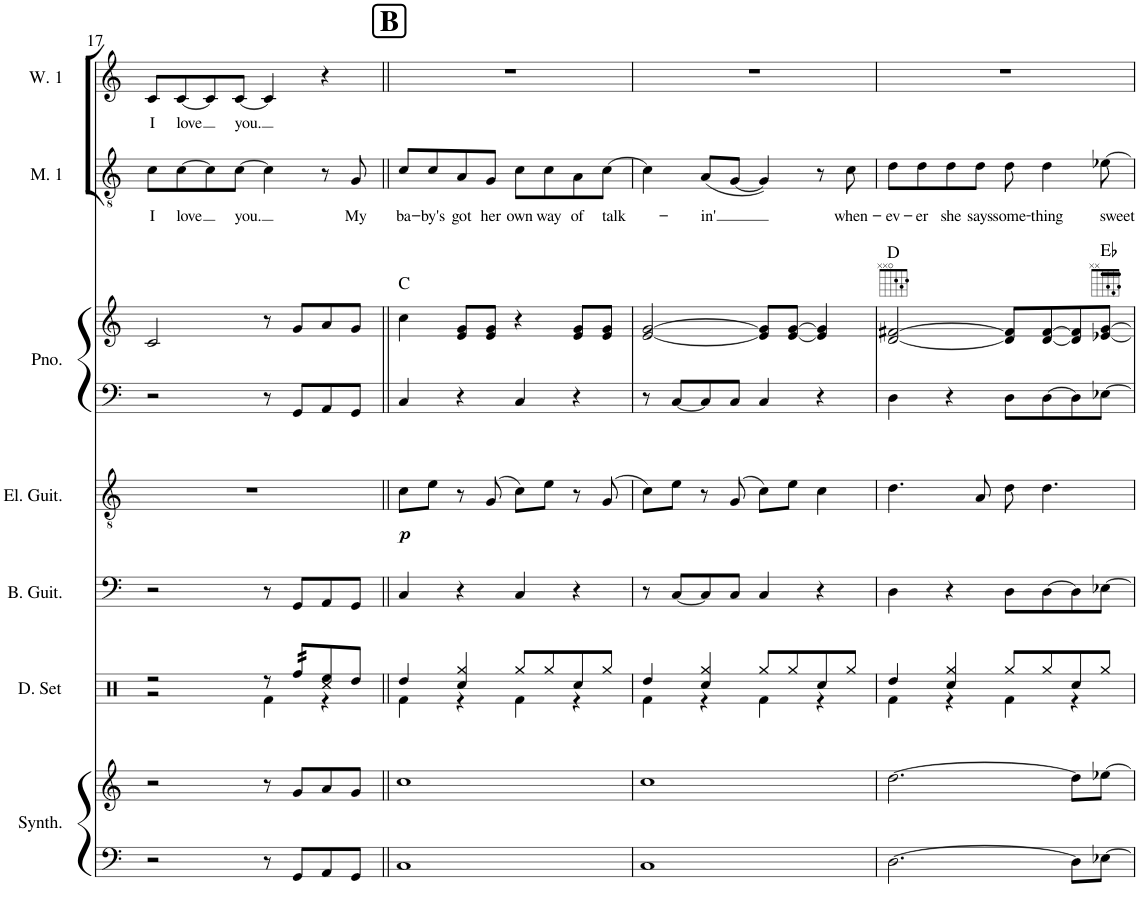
**kern	**kern	**kern	**kern	**dynam	**kern	**kern	**harte	**kern	**text	**kern	**text
*part6	*part6	*part5	*part4	*part4	*part3	*part3	*part3	*part2	*part2	*part1	*part1
*staff8	*staff7	*staff6	*staff5	*staff5	*staff4	*staff3	*	*staff2	*staff2	*staff1	*staff1
*I"Brightness Synthesizer	*	*I"Bass Guitar	*I"Electric Guitar	*	*I"Piano	*	*	*I"Men 1	*	*I"Women 1	*
*I'Synth.	*	*I'B. Guit.	*I'El. Guit.	*	*I'Pno.	*	*	*I'M. 1	*	*I'W. 1	*
!!LO:PB:g=z
*clefF4	*clefG2	*clefF4	*clefGv2	*	*clefF4	*clefG2	*	*clefGv2	*	*clefG2	*
*	*	*Trd7c12	*	*	*	*	*	*	*	*	*
*k[]	*k[]	*k[]	*k[]	*	*k[]	*k[]	*	*k[]	*	*k[]	*
*M4/4	*M4/4	*M4/4	*M4/4	*	*M4/4	*M4/4	*	*M4/4	*	*M4/4	*
=17	=17	=17	=17	=17	=17	=17	=17	=17	=17	=17	=17
!	!	!	!	!	!	!	!	!	!LO:LY:b	!	!LO:LY:b
2r	2r	2r	1r	.	2r	2c/	.	8c\L	I	8c/L	I
!	!	!	!	!	!	!	!	!	!LO:LY:b	!	!LO:LY:b
.	.	.	.	.	.	.	.	[8c\	love	[8c/	love
.	.	.	.	.	.	.	.	8c\]	.	8c/]	.
!	!	!	!	!	!	!	!	!	!LO:LY:b	!	!LO:LY:b
.	.	.	.	.	.	.	.	[8c\J	you.	[8c/J	you.
8r	8r	8r	.	.	8r	8r	.	4c\]	.	4c/]	.
8GG/L	8g/L	8GG/L	.	.	8GG/L	8g/L	.	.	.	.	.
8AA/	8a/	8AA/	.	.	8AA/	8a/	.	8r	.	4r	.
!	!	!	!	!	!	!	!	!	!LO:LY:b	!	!
8GG/J	8g/J	8GG/J	.	.	8GG/J	8g/J	.	8G/	My	.	.
!!LO:REH:place=s1:a:B:cj:fs=14:t=B
=18||	=18||	=18||	=18||	=18||	=18||	=18||	=18||	=18||	=18||	=18||	=18||
!	!	!	!	!LO:DY:b	!	!	!	!	!LO:LY:b	!	!
1C	1cc	4C/	8c\L	p	4C/	4cc\	C:maj	8c/L	ba-	1r	.
!	!	!	!	!	!	!	!	!	!LO:LY:b	!	!
.	.	.	8e\J	.	.	.	.	8c/	-by's	.	.
!	!	!	!	!	!	!	!	!	!LO:LY:b	!	!
.	.	4r	8r	.	4r	8e/ 8g/L	.	8A/	got	.	.
!	!	!	!	!	!	!	!	!	!LO:LY:b	!	!
.	.	.	(8G/	.	.	8e/ 8g/J	.	8G/J	her	.	.
!	!	!	!	!	!	!	!	!	!LO:LY:b	!	!
.	.	4C/	8c\L)	.	4C/	4r	.	8c\L	own	.	.
!	!	!	!	!	!	!	!	!	!LO:LY:b	!	!
.	.	.	8e\J	.	.	.	.	8c\	way	.	.
!	!	!	!	!	!	!	!	!	!LO:LY:b	!	!
.	.	4r	8r	.	4r	8e/ 8g/L	.	8A\	of	.	.
!	!	!	!	!	!	!	!	!	!LO:LY:b	!	!
.	.	.	(8G/	.	.	8e/ 8g/J	.	[8c\J	talk-	.	.
=19	=19	=19	=19	=19	=19	=19	=19	=19	=19	=19	=19
1C	1cc	8r	8c\L)	.	8r	[2e/ [2g/	.	4c\]	.	1r	.
.	.	[8C/L	8e\J	.	[8C/L	.	.	.	.	.	.
!	!	!	!	!	!	!	!	!	!LO:LY:b	!	!
.	.	8C/]	8r	.	8C/]	.	.	(8A/L	-in'	.	.
.	.	8C/J	(8G/	.	8C/J	.	.	[8G/J	.	.	.
.	.	4C/	8c\L)	.	4C/	8e/] 8g/]L	.	4G/])	.	.	.
.	.	.	8e\J	.	.	[8e/ [8g/J	.	.	.	.	.
.	.	4r	4c\	.	4r	4e/] 4g/]	.	8r	.	.	.
!	!	!	!	!	!	!	!	!	!LO:LY:b	!	!
.	.	.	.	.	.	.	.	8c\	when-	.	.
=20	=20	=20	=20	=20	=20	=20	=20	=20	=20	=20	=20
!	!	!	!	!	!	!	!	!	!LO:LY:b	!	!
[2.D\	[2.dd\	4D\	4.d\	.	4D\	[2d/ [2f#X/	D:maj	8d\L	-ev-	1r	.
!	!	!	!	!	!	!	!	!	!LO:LY:b	!	!
.	.	.	.	.	.	.	.	8d\	-er	.	.
!	!	!	!	!	!	!	!	!	!LO:LY:b	!	!
.	.	4r	.	.	4r	.	.	8d\	she	.	.
!	!	!	!	!	!	!	!	!	!LO:LY:b	!	!
.	.	.	8A/	.	.	.	.	8d\J	says	.	.
!	!	!	!	!	!	!	!	!	!LO:LY:b	!	!
.	.	8D\L	8d\	.	8D\L	8d/] 8f#/]L	.	8d\	some-	.	.
!	!	!	!	!	!	!	!	!	!LO:LY:b	!	!
.	.	[8D\	4.d\	.	[8D\	[8d/ [8f#/	.	4d\	-thing	.	.
8D\L]	8dd\L]	8D\]	.	.	8D\]	8d/] 8f#/]	.	.	.	.	.
!	!	!	!	!	!	!	!	!	!LO:LY:b	!	!
[8E-X\J	[8ee-X\J	[8E-X\J	.	.	[8E-X\J	[8e-X/ [8g/J	Eb:maj	[8e-X\	sweet	.	.
=	=	=	=	=	=	=	=	=	=	=	=
*-	*-	*-	*-	*-	*-	*-	*-	*-	*-	*-	*-
